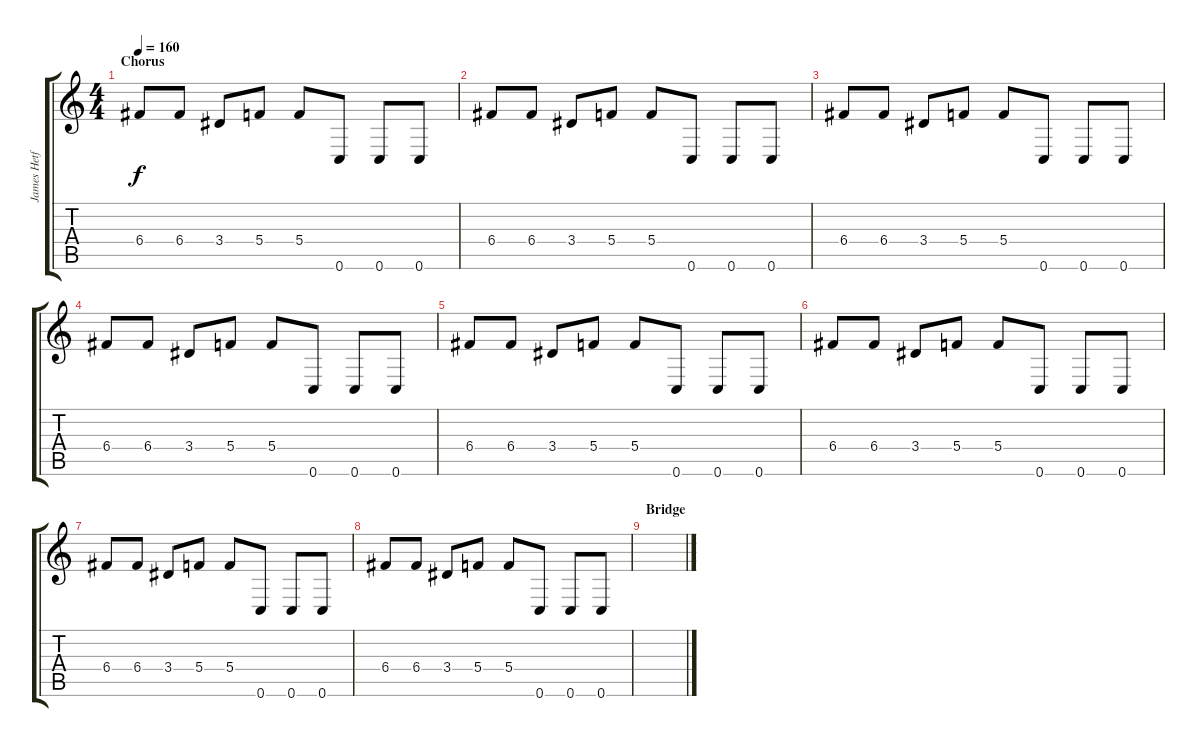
\track ("James Hetfield" "James Hetf") {instrument distortionguitar}
\staff {score tabs}
\tuning (D4 A3 F3 C3 G2 C2) {hide}
\ts (4 4)
\section ("" "Chorus")
\tempo 160
\clef g2
\ks c
6.4.8{dy f volume 16 instrument distortionguitar} 6.4.8 3.4.8 5.4.8 5.4.8 0.6.8 0.6.8 0.6.8 |
6.4.8 6.4.8 3.4.8 5.4.8 5.4.8 0.6.8 0.6.8 0.6.8 |
6.4.8 6.4.8 3.4.8 5.4.8 5.4.8 0.6.8 0.6.8 0.6.8 |
6.4.8 6.4.8 3.4.8 5.4.8 5.4.8 0.6.8 0.6.8 0.6.8 |
6.4.8 6.4.8 3.4.8 5.4.8 5.4.8 0.6.8 0.6.8 0.6.8 |
6.4.8 6.4.8 3.4.8 5.4.8 5.4.8 0.6.8 0.6.8 0.6.8 |
6.4.8 6.4.8 3.4.8 5.4.8 5.4.8 0.6.8 0.6.8 0.6.8 |
6.4.8 6.4.8 3.4.8 5.4.8 5.4.8 0.6.8 0.6.8 0.6.8 |
\section ("" "Bridge")
